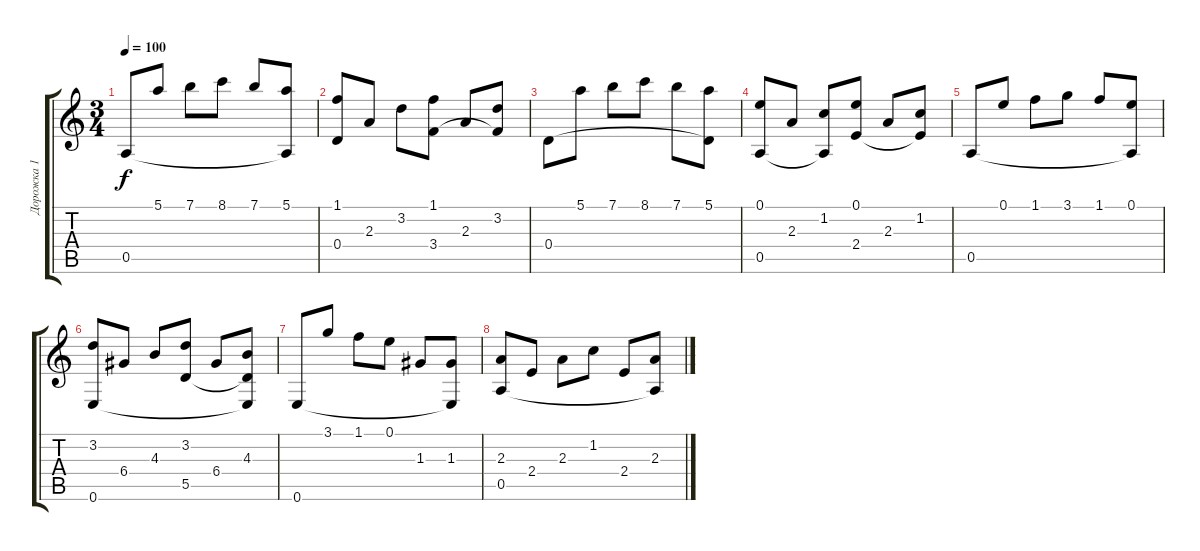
\track ("Дорожка 1" "Дорожка 1") {instrument electricguitarclean}
\staff {score tabs}
\tuning (E4 B3 G3 D3 A2 E2) {hide}
\ts (3 4)
\tempo 100
\clef g2
\ks c
0.5.8{dy f} 5.1.8 7.1.8 8.1.8 7.1.8 (5.1 0.5{t}).8 |
(1.1 0.4).8 2.3.8 3.2.8 (1.1 3.4).8 2.3.8 (3.2 3.4{t}).8 |
0.4.8 5.1.8 7.1.8 8.1.8 7.1.8 (5.1 0.4{t}).8 |
(0.1 0.5).8 2.3.8 (1.2 0.5{t}).8 (0.1 2.4).8 2.3.8 (1.2 2.4{t}).8 |
0.5.8 0.1.8 1.1.8 3.1.8 1.1.8 (0.1 0.5{t}).8 |
(3.2 0.6).8 6.4.8 4.3.8 (3.2 5.5).8 6.4.8 (4.3 5.5{t} 0.6{t}).8 |
0.6.8 3.1.8 1.1.8 0.1.8 1.3.8 (1.3 0.6{t}).8 |
(2.3 0.5).8 2.4.8 2.3.8 1.2.8 2.4.8 (2.3 0.5{t}).8
